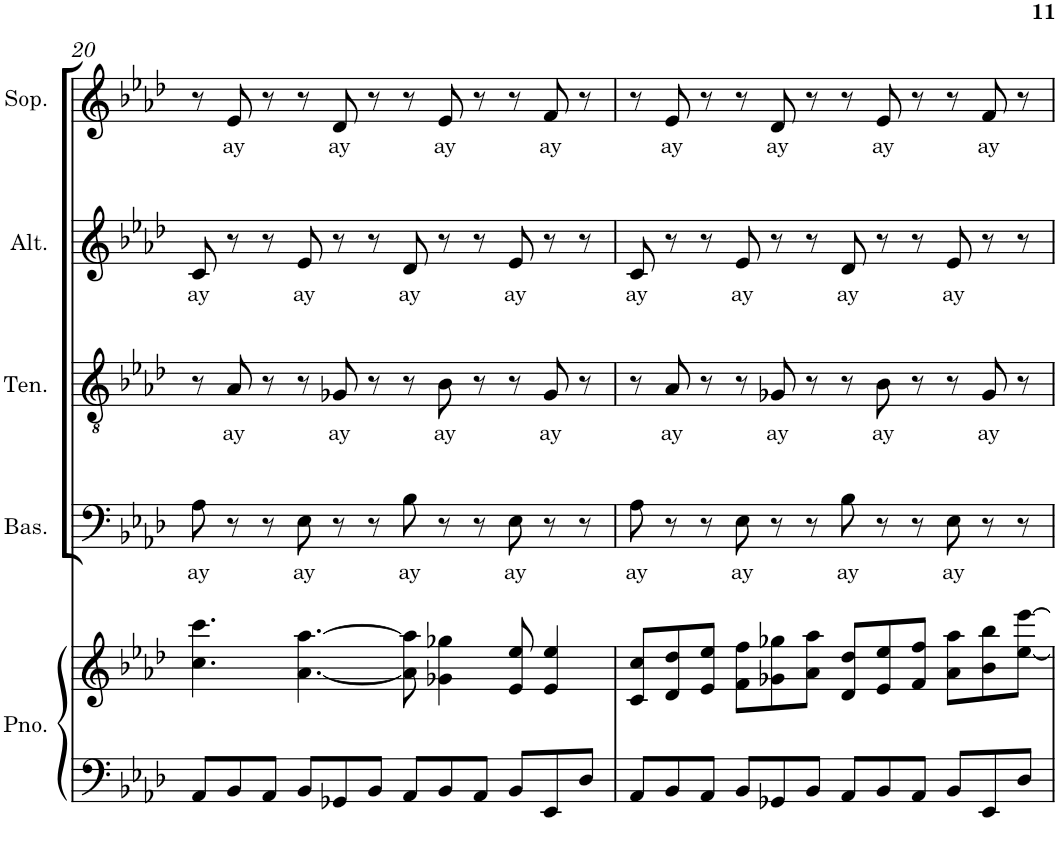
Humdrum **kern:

**kern	**kern	**kern	**text	**kern	**text	**kern	**text	**kern	**text
*part5	*part5	*part4	*part4	*part3	*part3	*part2	*part2	*part1	*part1
*staff6	*staff5	*staff4	*staff4	*staff3	*staff3	*staff2	*staff2	*staff1	*staff1
*I"Piano	*	*I"Bass	*	*I"Tenor	*	*I"Alto	*	*I"Soprano	*
*I'Pno.	*	*I'Bas.	*	*I'Ten.	*	*I'Alt.	*	*I'Sop.	*
!!LO:PB:g=z
*clefF4	*clefG2	*clefF4	*	*clefGv2	*	*clefG2	*	*clefG2	*
*k[b-e-a-d-]	*k[b-e-a-d-]	*k[b-e-a-d-]	*	*k[b-e-a-d-]	*	*k[b-e-a-d-]	*	*k[b-e-a-d-]	*
*A-:	*A-:	*A-:	*	*A-:	*	*A-:	*	*A-:	*
*M12/8	*M12/8	*M12/8	*	*M12/8	*	*M12/8	*	*M12/8	*
=20	=20	=20	=20	=20	=20	=20	=20	=20	=20
!	!	!	!LO:LY:b	!	!	!	!LO:LY:b	!	!
8AA-/L	4.cc\ 4.ccc\	8A-\	ay	8r	.	8c/	ay	8r	.
!	!	!	!	!	!LO:LY:b	!	!	!	!LO:LY:b
8BB-/	.	8r	.	8A-/	ay	8r	.	8e-/	ay
8AA-/J	.	8r	.	8r	.	8r	.	8r	.
!	!	!	!LO:LY:b	!	!	!	!LO:LY:b	!	!
8BB-/L	[4.a-\ [4.aa-\	8E-\	ay	8r	.	8e-/	ay	8r	.
!	!	!	!	!	!LO:LY:b	!	!	!	!LO:LY:b
8GG-X/	.	8r	.	8G-X/	ay	8r	.	8d-/	ay
8BB-/J	.	8r	.	8r	.	8r	.	8r	.
!	!	!	!LO:LY:b	!	!	!	!LO:LY:b	!	!
8AA-/L	8a-\] 8aa-\]	8B-\	ay	8r	.	8d-/	ay	8r	.
!	!	!	!	!	!LO:LY:b	!	!	!	!LO:LY:b
8BB-/	4g-X\ 4gg-X\	8r	.	8B-\	ay	8r	.	8e-/	ay
8AA-/J	.	8r	.	8r	.	8r	.	8r	.
!	!	!	!LO:LY:b	!	!	!	!LO:LY:b	!	!
8BB-/L	8e-/ 8ee-/	8E-\	ay	8r	.	8e-/	ay	8r	.
!	!	!	!	!	!LO:LY:b	!	!	!	!LO:LY:b
8EE-/	4e-/ 4ee-/	8r	.	8G-/	ay	8r	.	8f/	ay
8D-/J	.	8r	.	8r	.	8r	.	8r	.
=21	=21	=21	=21	=21	=21	=21	=21	=21	=21
!	!	!	!LO:LY:b	!	!	!	!LO:LY:b	!	!
8AA-/L	8c/ 8cc/L	8A-\	ay	8r	.	8c/	ay	8r	.
!	!	!	!	!	!LO:LY:b	!	!	!	!LO:LY:b
8BB-/	8d-/ 8dd-/	8r	.	8A-/	ay	8r	.	8e-/	ay
8AA-/J	8e-/ 8ee-/J	8r	.	8r	.	8r	.	8r	.
!	!	!	!LO:LY:b	!	!	!	!LO:LY:b	!	!
8BB-/L	8f\ 8ff\L	8E-\	ay	8r	.	8e-/	ay	8r	.
!	!	!	!	!	!LO:LY:b	!	!	!	!LO:LY:b
8GG-X/	8g-X\ 8gg-X\	8r	.	8G-X/	ay	8r	.	8d-/	ay
8BB-/J	8a-\ 8aa-\J	8r	.	8r	.	8r	.	8r	.
!	!	!	!LO:LY:b	!	!	!	!LO:LY:b	!	!
8AA-/L	8d-/ 8dd-/L	8B-\	ay	8r	.	8d-/	ay	8r	.
!	!	!	!	!	!LO:LY:b	!	!	!	!LO:LY:b
8BB-/	8e-/ 8ee-/	8r	.	8B-\	ay	8r	.	8e-/	ay
8AA-/J	8f/ 8ff/J	8r	.	8r	.	8r	.	8r	.
!	!	!	!LO:LY:b	!	!	!	!LO:LY:b	!	!
8BB-/L	8a-\ 8aa-\L	8E-\	ay	8r	.	8e-/	ay	8r	.
!	!	!	!	!	!LO:LY:b	!	!	!	!LO:LY:b
8EE-/	8b-\ 8bb-\	8r	.	8G-/	ay	8r	.	8f/	ay
8D-/J	[8ee-\ [8eee-\J	8r	.	8r	.	8r	.	8r	.
=	=	=	=	=	=	=	=	=	=
*-	*-	*-	*-	*-	*-	*-	*-	*-	*-
